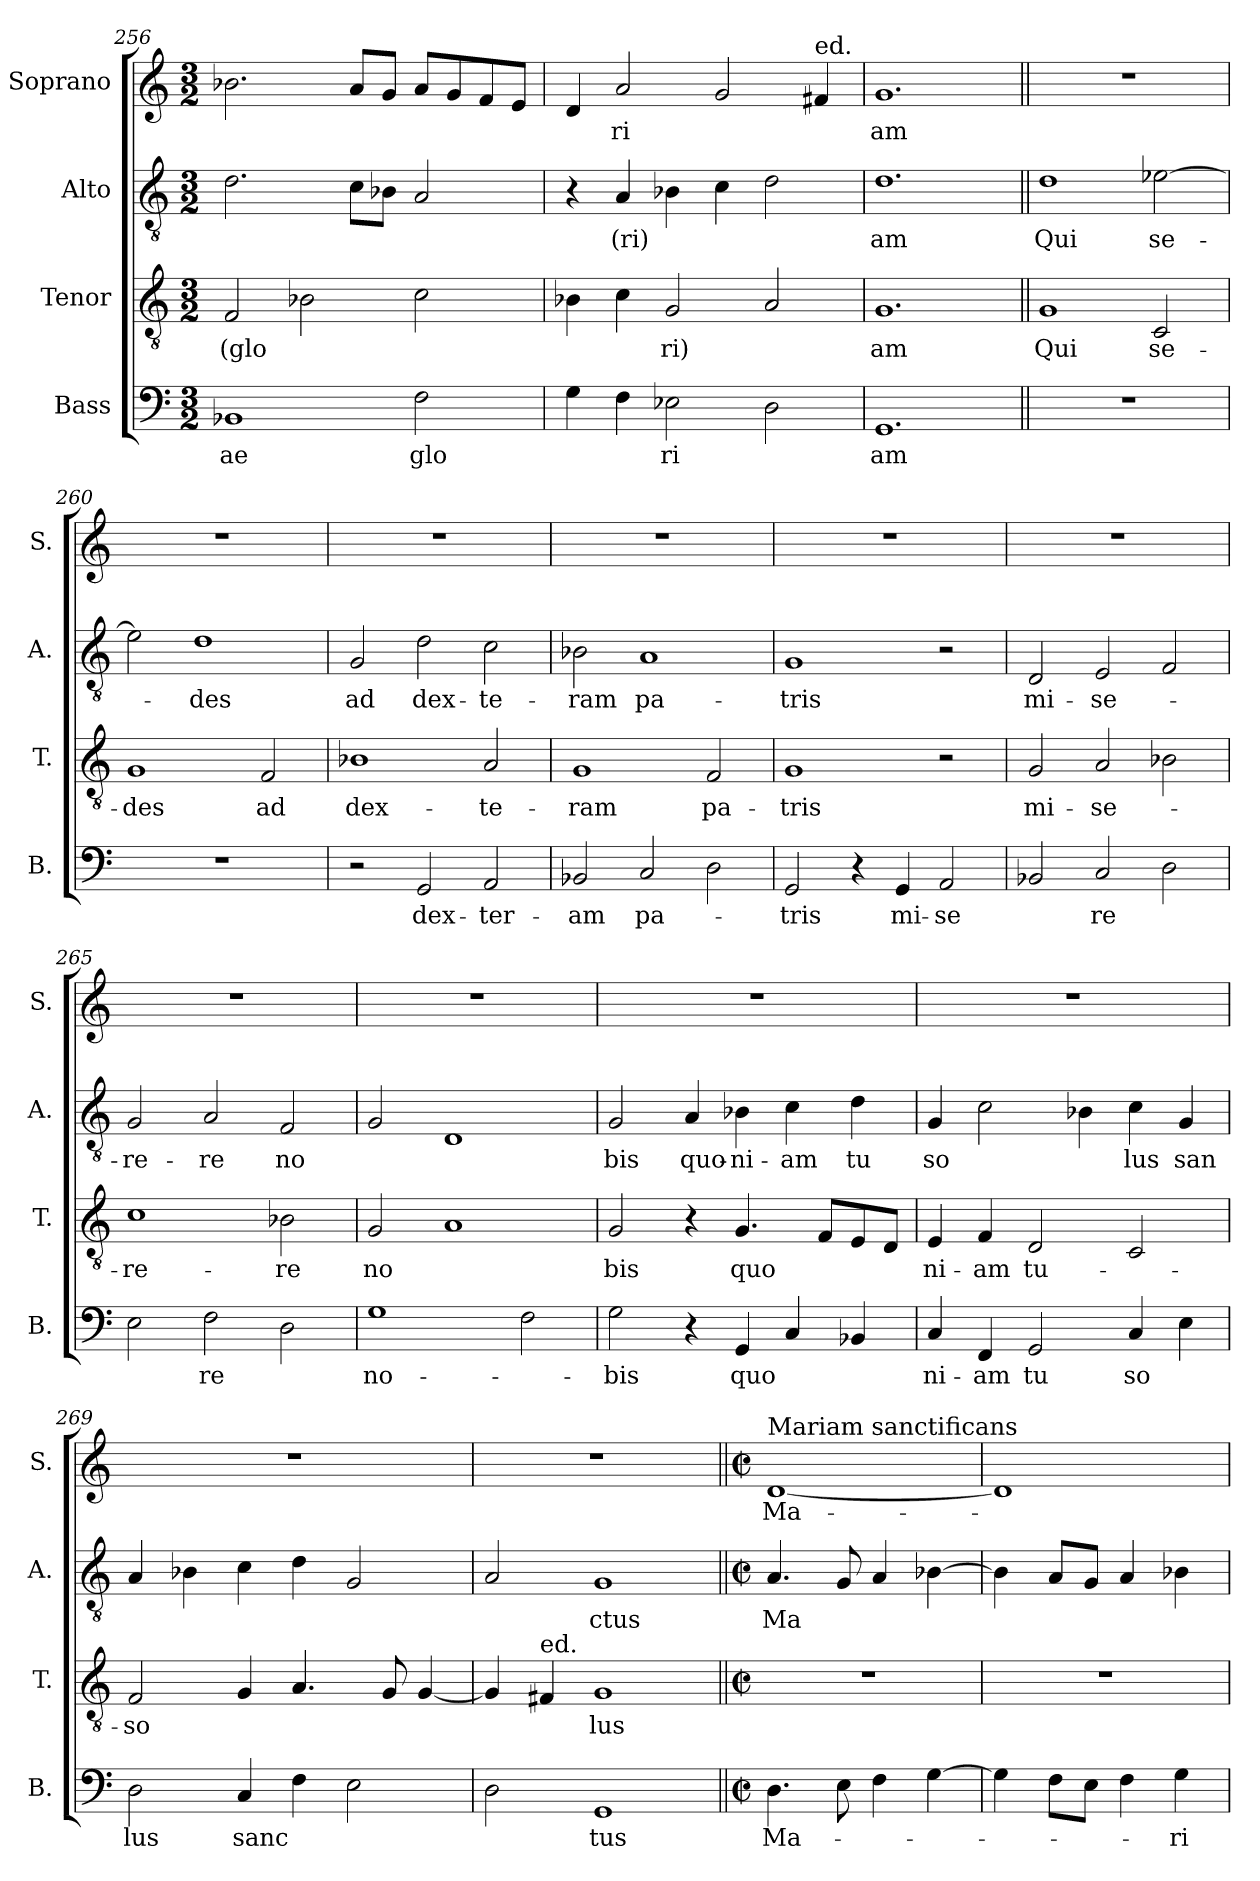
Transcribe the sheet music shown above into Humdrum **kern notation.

**kern	**text	**kern	**text	**kern	**text	**kern	**text
*part4	*part4	*part3	*part3	*part2	*part2	*part1	*part1
*staff4	*staff4	*staff3	*staff3	*staff2	*staff2	*staff1	*staff1
*I"Bass	*	*I"Tenor	*	*I"Alto	*	*I"Soprano	*
*I'B.	*	*I'T.	*	*I'A.	*	*I'S.	*
*clefF4	*	*clefGv2	*	*clefGv2	*	*clefG2	*
*k[]	*	*k[]	*	*k[]	*	*k[]	*
*M3/2	*	*M3/2	*	*M3/2	*	*M3/2	*
=256	=256	=256	=256	=256	=256	=256	=256
!	!LO:LY:b	!	!LO:LY:b	!	!	!	!
1BB-X	ae	2F/	(glo	2.d\	.	2.b-X\	.
.	.	2B-X\	.	.	.	.	.
.	.	.	.	8c\L	.	8a/L	.
.	.	.	.	8B-X\J	.	8g/J	.
!	!LO:LY:b	!	!	!	!	!	!
2F\	glo	2c\	.	2A/	.	8a/L	.
.	.	.	.	.	.	8g/	.
.	.	.	.	.	.	8f/	.
.	.	.	.	.	.	8e/J	.
=257	=257	=257	=257	=257	=257	=257	=257
4G\	.	4B-X\	.	4r	.	4d/	.
!	!	!	!	!	!LO:LY:b	!	!LO:LY:b
4F\	.	4c\	.	4A/	(ri)	2a/	-ri
!	!LO:LY:b	!	!LO:LY:b	!	!	!	!
2E-X\	ri	2G/	-ri)	4B-X\	.	.	.
.	.	.	.	4c\	.	2g/	.
2D\	.	2A/	.	2d\	.	.	.
!	!	!	!	!	!	!LO:TX:a:t=ed.	!
.	.	.	.	.	.	4f#X/	.
=258	=258	=258	=258	=258	=258	=258	=258
!	!LO:LY:b	!	!LO:LY:b	!	!LO:LY:b	!	!LO:LY:b
1.GG	am	1.G	am	1.d	am	1.g	am
=259||	=259||	=259||	=259||	=259||	=259||	=259||	=259||
!	!	!	!LO:LY:b	!	!LO:LY:b	!	!
1.r	.	1G	Qui	1d	Qui	1.r	.
!	!	!	!LO:LY:b	!	!LO:LY:b	!	!
.	.	2C/	se-	[2e-X\	se-	.	.
=260	=260	=260	=260	=260	=260	=260	=260
!	!	!	!LO:LY:b	!	!	!	!
1.r	.	1G	-des	2e-\]	.	1.r	.
!	!	!	!	!	!LO:LY:b	!	!
.	.	.	.	1d	-des	.	.
!	!	!	!LO:LY:b	!	!	!	!
.	.	2F/	ad	.	.	.	.
=261	=261	=261	=261	=261	=261	=261	=261
!	!	!	!LO:LY:b	!	!LO:LY:b	!	!
2r	.	1B-X	dex-	2G/	ad	1.r	.
!	!LO:LY:b	!	!	!	!LO:LY:b	!	!
2GG/	dex-	.	.	2d\	dex-	.	.
!	!LO:LY:b	!	!LO:LY:b	!	!LO:LY:b	!	!
2AA/	-ter-	2A/	-te-	2c\	-te-	.	.
=262	=262	=262	=262	=262	=262	=262	=262
!	!LO:LY:b	!	!LO:LY:b	!	!LO:LY:b	!	!
2BB-X/	-am	1G	-ram	2B-X\	-ram	1.r	.
!	!LO:LY:b	!	!	!	!LO:LY:b	!	!
2C/	pa-	.	.	1A	pa-	.	.
!	!	!	!LO:LY:b	!	!	!	!
2D\	.	2F/	pa-	.	.	.	.
=263	=263	=263	=263	=263	=263	=263	=263
!	!LO:LY:b	!	!LO:LY:b	!	!LO:LY:b	!	!
2GG/	-tris	1G	-tris	1G	-tris	1.r	.
4r	.	.	.	.	.	.	.
!	!LO:LY:b	!	!	!	!	!	!
4GG/	mi-	.	.	.	.	.	.
!	!LO:LY:b	!	!	!	!	!	!
2AA/	-se	2r	.	2r	.	.	.
=264	=264	=264	=264	=264	=264	=264	=264
!	!	!	!LO:LY:b	!	!LO:LY:b	!	!
2BB-X/	.	2G/	mi-	2D/	mi-	1.r	.
!	!LO:LY:b	!	!LO:LY:b	!	!LO:LY:b	!	!
2C/	re	2A/	-se-	2E/	-se-	.	.
2D\	.	2B-X\	.	2F/	.	.	.
=265	=265	=265	=265	=265	=265	=265	=265
!	!	!	!LO:LY:b	!	!LO:LY:b	!	!
2E\	.	1c	-re-	2G/	-re-	1.r	.
!	!LO:LY:b	!	!	!	!LO:LY:b	!	!
2F\	re	.	.	2A/	-re	.	.
!	!	!	!LO:LY:b	!	!LO:LY:b	!	!
2D\	.	2B-X\	-re	2F/	-no	.	.
=266	=266	=266	=266	=266	=266	=266	=266
!	!LO:LY:b	!	!LO:LY:b	!	!	!	!
1G	-no-	2G/	-no	2G/	.	1.r	.
.	.	1A	.	1D	.	.	.
2F\	.	.	.	.	.	.	.
=267	=267	=267	=267	=267	=267	=267	=267
!	!LO:LY:b	!	!LO:LY:b	!	!LO:LY:b	!	!
2G\	-bis	2G/	bis	2G/	bis	1.r	.
!	!	!	!	!	!LO:LY:b	!	!
4r	.	4r	.	4A/	quo-	.	.
!	!LO:LY:b	!	!LO:LY:b	!	!LO:LY:b	!	!
4GG/	-quo	4.G/	quo	4B-X\	-ni-	.	.
!	!	!	!	!	!LO:LY:b	!	!
4C/	.	.	.	4c\	-am	.	.
.	.	8F/L	.	.	.	.	.
!	!	!	!	!	!LO:LY:b	!	!
4BB-X/	.	8E/	.	4d\	tu	.	.
.	.	8D/J	.	.	.	.	.
=268	=268	=268	=268	=268	=268	=268	=268
!	!LO:LY:b	!	!LO:LY:b	!	!LO:LY:b	!	!
4C/	ni-	4E/	ni-	4G/	-so	1.r	.
!	!LO:LY:b	!	!LO:LY:b	!	!	!	!
4FF/	-am	4F/	-am	2c\	.	.	.
!	!LO:LY:b	!	!LO:LY:b	!	!	!	!
2GG/	tu	2D/	tu-	.	.	.	.
.	.	.	.	4B-X\	.	.	.
!	!LO:LY:b	!	!	!	!LO:LY:b	!	!
4C/	so	2C/	.	4c\	lus	.	.
!	!	!	!	!	!LO:LY:b	!	!
4E\	.	.	.	4G/	san	.	.
=269	=269	=269	=269	=269	=269	=269	=269
!	!LO:LY:b	!	!LO:LY:b	!	!	!	!
2D\	lus	2F/	-so	4A/	.	1.r	.
.	.	.	.	4B-X\	.	.	.
!	!LO:LY:b	!	!	!	!	!	!
4C/	sanc	4G/	.	4c\	.	.	.
4F\	.	4.A/	.	4d\	.	.	.
2E\	.	.	.	2G/	.	.	.
.	.	8G/	.	.	.	.	.
.	.	[4G/	.	.	.	.	.
=270	=270	=270	=270	=270	=270	=270	=270
2D\	.	4G/]	.	2A/	.	1.r	.
!	!	!LO:TX:a:t=ed.	!	!	!	!	!
.	.	4F#X/	.	.	.	.	.
!	!LO:LY:b	!	!LO:LY:b	!	!LO:LY:b	!	!
1GG	tus	1G	lus	1G	ctus	.	.
=271||	=271||	=271||	=271||	=271||	=271||	=271||	=271||
*M2/2	*	*M2/2	*	*M2/2	*	*M2/2	*
*met(c|)	*	*met(c|)	*	*met(c|)	*	*met(c|)	*
!	!	!	!	!	!	!LO:TX:a:t=Mariam sanctificans	!
!	!LO:LY:b	!	!	!	!LO:LY:b	!	!LO:LY:b
4.D\	Ma-	1r	.	4.A/	Ma	[1d	Ma-
8E\	.	.	.	8G/	.	.	.
4F\	.	.	.	4A/	.	.	.
[4G\	.	.	.	[4B-X\	.	.	.
=272	=272	=272	=272	=272	=272	=272	=272
4G\]	.	1r	.	4B-\]	.	1d]	.
8F\L	.	.	.	8A/L	.	.	.
8E\J	.	.	.	8G/J	.	.	.
4F\	.	.	.	4A/	.	.	.
!	!LO:LY:b	!	!	!	!	!	!
4G\	-ri-	.	.	4B-X\	.	.	.
=	=	=	=	=	=	=	=
*-	*-	*-	*-	*-	*-	*-	*-
